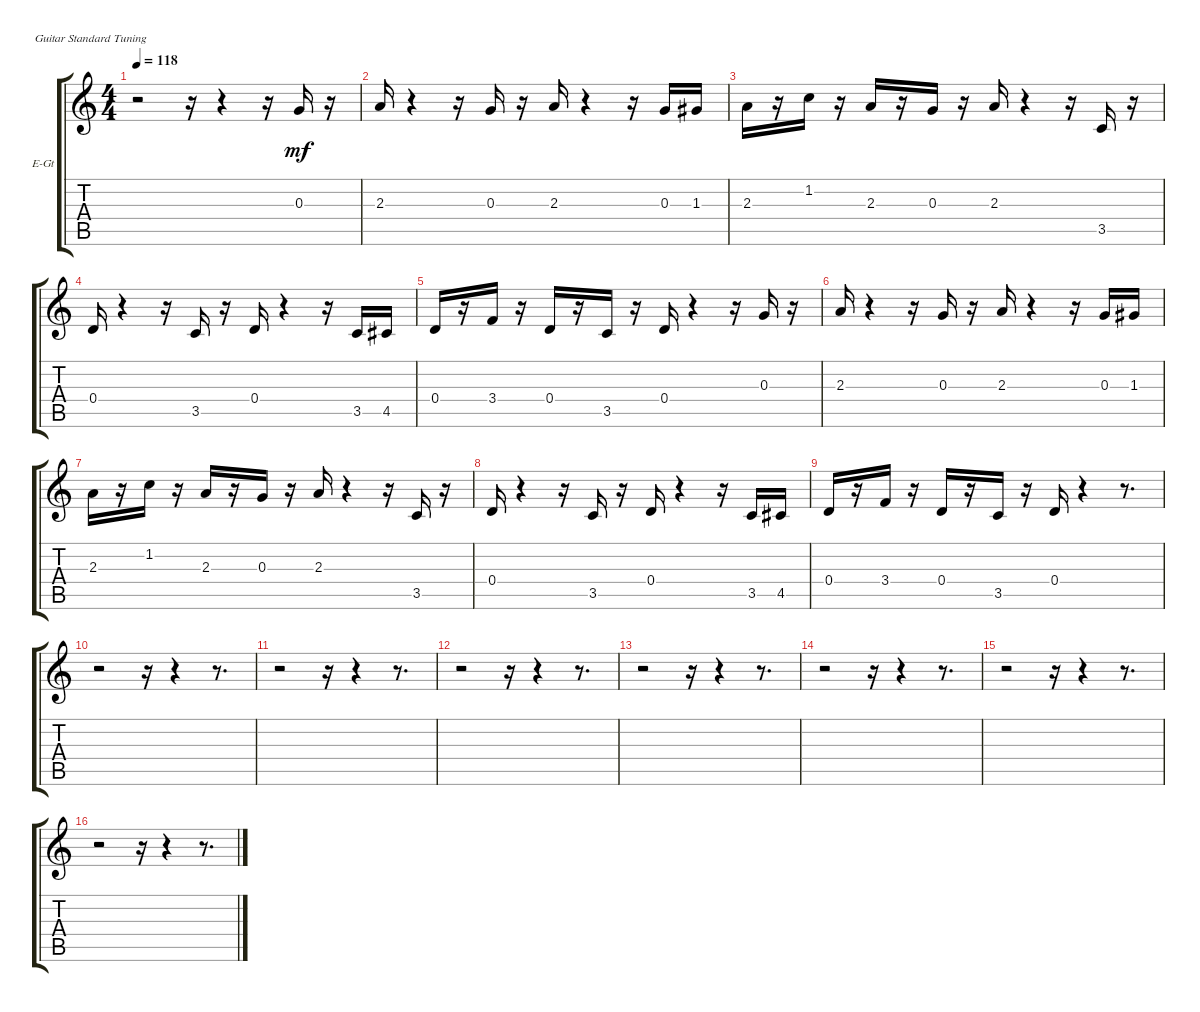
\bracketExtendMode groupsimilarinstruments
\firstSystemTrackNameOrientation horizontal
\otherSystemsTrackNameOrientation horizontal
\track ("Guitar2" "E-Gt") {instrument electricguitarclean}
\staff {score tabs}
\tuning (E4 B3 G3 D3 A2 E2)
\ts (4 4)
\tempo 118
\clef g2
\ks c
r.2{dy mf} r.16 r.4 r.16 0.3.16 r.16 |
2.3.16 r.4 r.16 0.3.16 r.16 2.3.16 r.4 r.16 0.3.16 1.3.16 |
2.3.16 r.16 1.2.16 r.16 2.3.16 r.16 0.3.16 r.16 2.3.16 r.4 r.16 3.5.16 r.16 |
0.4.16 r.4 r.16 3.5.16 r.16 0.4.16 r.4 r.16 3.5.16 4.5.16 |
0.4.16 r.16 3.4.16 r.16 0.4.16 r.16 3.5.16 r.16 0.4.16 r.4 r.16 0.3.16 r.16 |
2.3.16 r.4 r.16 0.3.16 r.16 2.3.16 r.4 r.16 0.3.16 1.3.16 |
2.3.16 r.16 1.2.16 r.16 2.3.16 r.16 0.3.16 r.16 2.3.16 r.4 r.16 3.5.16 r.16 |
0.4.16 r.4 r.16 3.5.16 r.16 0.4.16 r.4 r.16 3.5.16 4.5.16 |
0.4.16 r.16 3.4.16 r.16 0.4.16 r.16 3.5.16 r.16 0.4.16 r.4 r.8{d} |
r.2 r.16 r.4 r.8{d} |
r.2 r.16 r.4 r.8{d} |
r.2 r.16 r.4 r.8{d} |
r.2 r.16 r.4 r.8{d} |
r.2 r.16 r.4 r.8{d} |
r.2 r.16 r.4 r.8{d} |
r.2 r.16 r.4 r.8{d}
